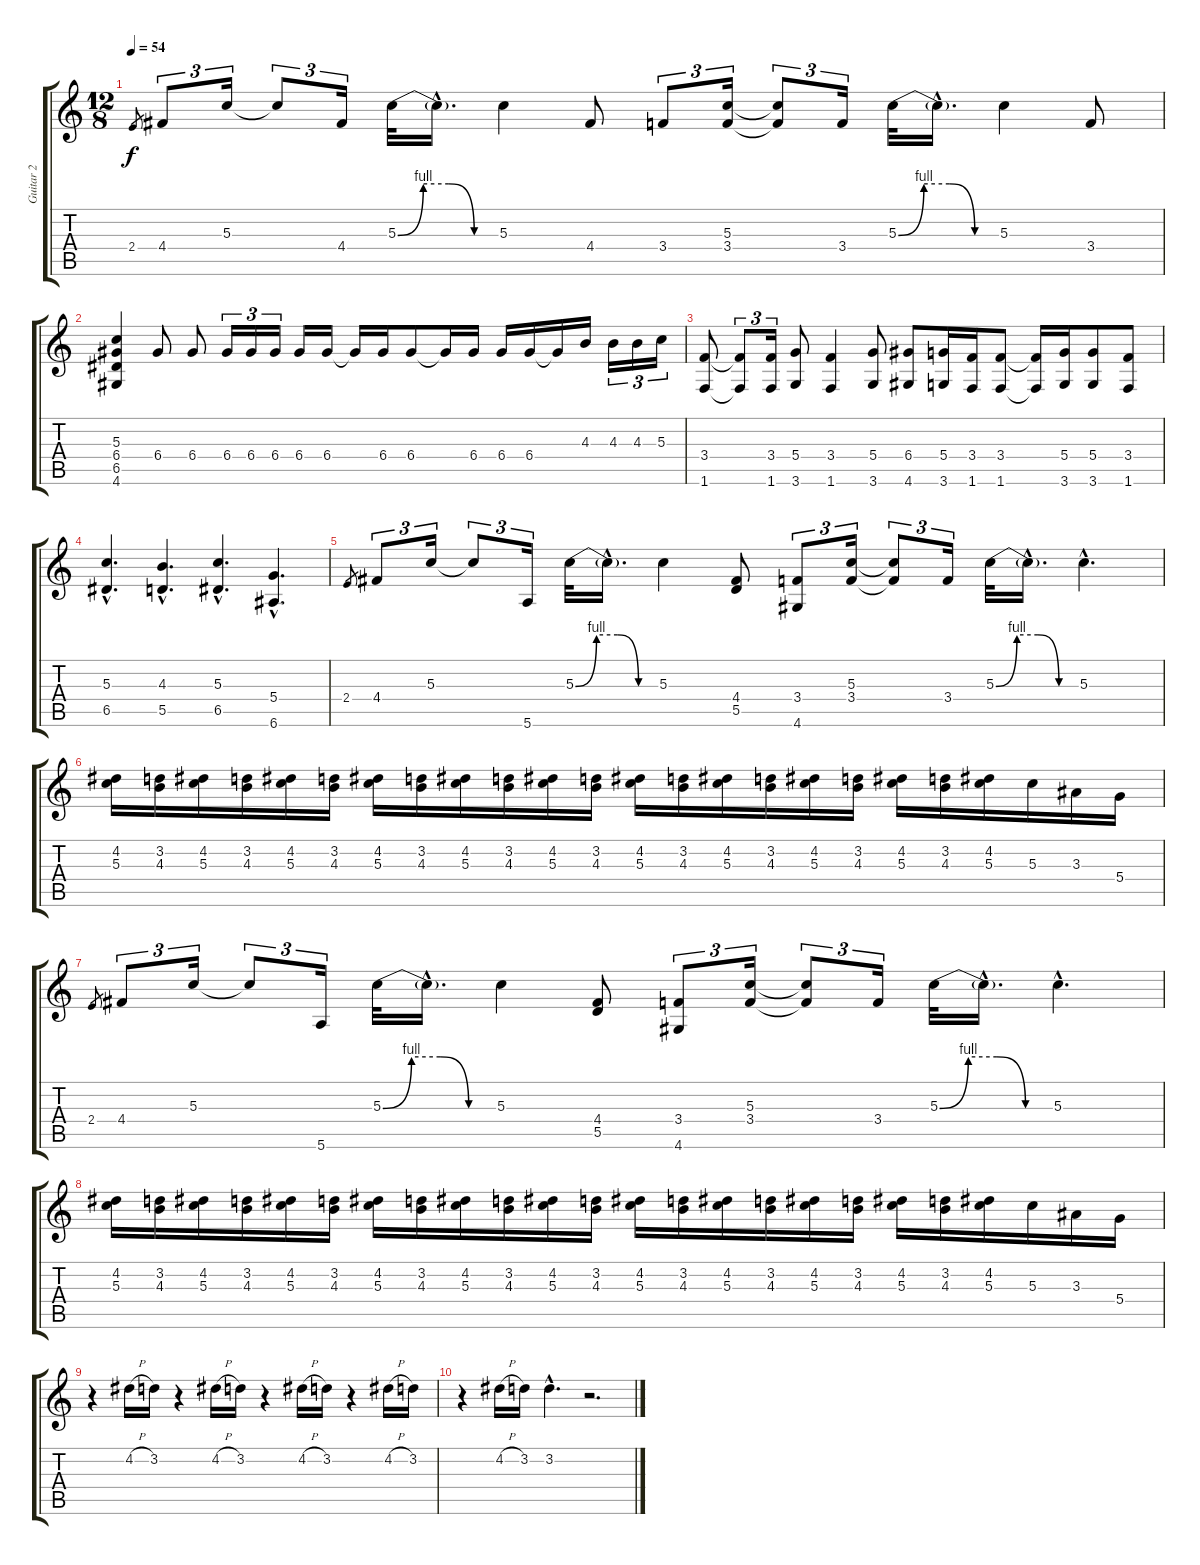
\track ("Guitar 2" "Guitar 2") {instrument electricguitarclean}
\staff {score tabs}
\tuning (E4 B3 G3 D3 A2 E2) {hide}
\ts (12 8)
\tempo 54
\clef g2
\ks c
2.4.8{gr dy f} 4.4.8{tu (3 2)} 5.3.16{tu (3 2)} 5.3{t}.8{tu (3 2)} 4.4.16{tu (3 2)} 5.3{be (custom 0 0 15 4 30 4 45 0 60 0)}.32 5.3{hac t}.16{d} 5.3.4 4.4.8 3.4.8{tu (3 2)} (5.3 3.4).16{tu (3 2)} (5.3{t} 3.4{t}).8{tu (3 2)} 3.4.16{tu (3 2)} 5.3{be (custom 0 0 15 4 30 4 45 0 60 0)}.32 5.3{hac t}.16{d} 5.3.4 3.4.8 |
(5.3 6.4 6.5 4.6).4 6.4.8 6.4.8 6.4.16{tu (3 2)} 6.4.16{tu (3 2)} 6.4.16{tu (3 2)} 6.4.16 6.4.16 6.4{t}.16 6.4.16 6.4.8 6.4{t}.16 6.4.16 6.4.16 6.4.16 6.4{t}.16 4.3.16 4.3.16{tu (3 2)} 4.3.16{tu (3 2)} 5.3.16{tu (3 2)} |
(3.4 1.6).8 (3.4{t} 1.6{t}).8{tu (3 2)} (3.4 1.6).16{tu (3 2)} (5.4 3.6).8 (3.4 1.6).4 (5.4 3.6).8 (6.4 4.6).8 (5.4 3.6).16 (3.4 1.6).16 (3.4 1.6).8 (3.4{t} 1.6{t}).16 (5.4 3.6).16 (5.4 3.6).8 (3.4 1.6).8 |
(5.3{hac} 6.5{hac}).4{d} (4.3{hac} 5.5{hac}).4{d} (5.3{hac} 6.5{hac}).4{d} (5.4{hac} 6.6{hac}).4{d} |
2.4.8{gr} 4.4.8{tu (3 2)} 5.3.16{tu (3 2)} 5.3{t}.8{tu (3 2)} 5.6.16{tu (3 2)} 5.3{be (custom 0 0 15 4 30 4 45 0 60 0)}.32 5.3{hac t}.16{d} 5.3.4 (4.4 5.5).8 (3.4 4.6).8{tu (3 2)} (5.3 3.4).16{tu (3 2)} (5.3{t} 3.4{t}).8{tu (3 2)} 3.4.16{tu (3 2)} 5.3{be (custom 0 0 15 4 30 4 45 0 60 0)}.32 5.3{hac t}.16{d} 5.3{hac}.4{d} |
(4.2 5.3).16 (3.2 4.3).16 (4.2 5.3).16 (3.2 4.3).16 (4.2 5.3).16 (3.2 4.3).16 (4.2 5.3).16 (3.2 4.3).16 (4.2 5.3).16 (3.2 4.3).16 (4.2 5.3).16 (3.2 4.3).16 (4.2 5.3).16 (3.2 4.3).16 (4.2 5.3).16 (3.2 4.3).16 (4.2 5.3).16 (3.2 4.3).16 (4.2 5.3).16 (3.2 4.3).16 (4.2 5.3).16 5.3.16 3.3.16 5.4.16 |
2.4.8{gr} 4.4.8{tu (3 2)} 5.3.16{tu (3 2)} 5.3{t}.8{tu (3 2)} 5.6.16{tu (3 2)} 5.3{be (custom 0 0 15 4 30 4 45 0 60 0)}.32 5.3{hac t}.16{d} 5.3.4 (4.4 5.5).8 (3.4 4.6).8{tu (3 2)} (5.3 3.4).16{tu (3 2)} (5.3{t} 3.4{t}).8{tu (3 2)} 3.4.16{tu (3 2)} 5.3{be (custom 0 0 15 4 30 4 45 0 60 0)}.32 5.3{hac t}.16{d} 5.3{hac}.4{d} |
(4.2 5.3).16 (3.2 4.3).16 (4.2 5.3).16 (3.2 4.3).16 (4.2 5.3).16 (3.2 4.3).16 (4.2 5.3).16 (3.2 4.3).16 (4.2 5.3).16 (3.2 4.3).16 (4.2 5.3).16 (3.2 4.3).16 (4.2 5.3).16 (3.2 4.3).16 (4.2 5.3).16 (3.2 4.3).16 (4.2 5.3).16 (3.2 4.3).16 (4.2 5.3).16 (3.2 4.3).16 (4.2 5.3).16{volume 0} 5.3.16 3.3.16 5.4.16 |
r.4 4.2{h}.16 3.2.16 r.4 4.2{h}.16 3.2.16 r.4 4.2{h}.16 3.2.16 r.4 4.2{h}.16 3.2.16 |
r.4 4.2{h}.16 3.2.16 3.2{hac}.4{d} r.2{d}
